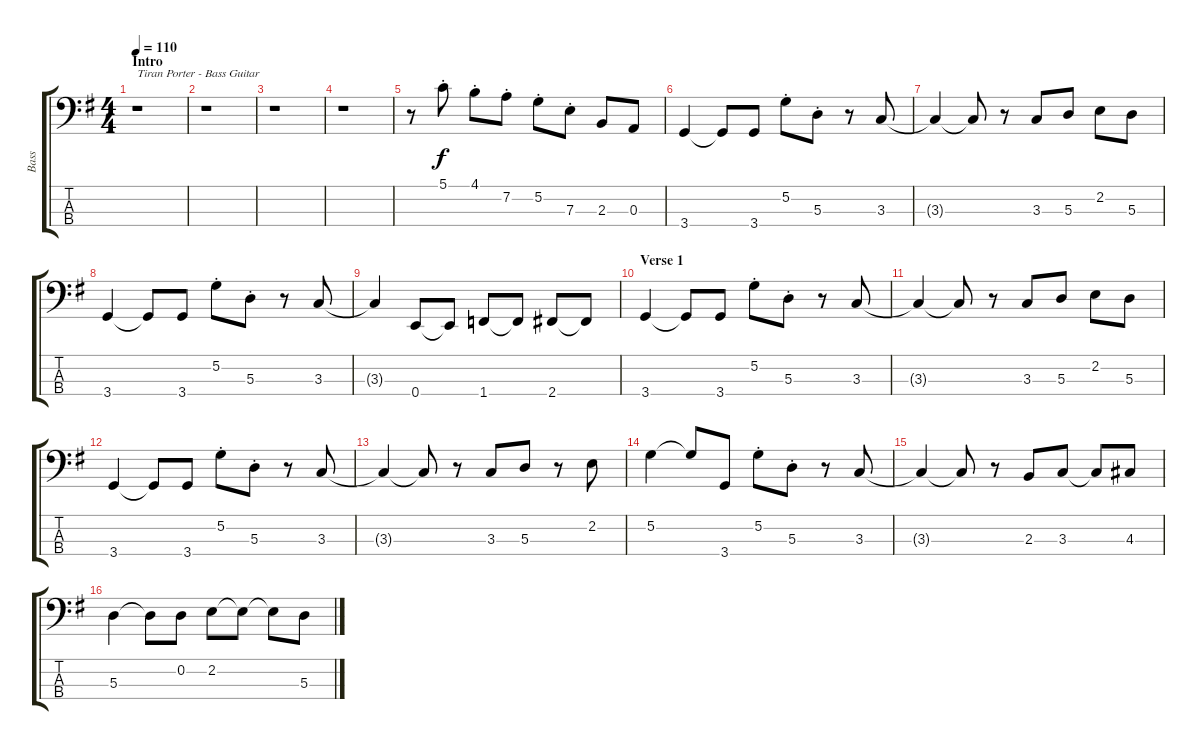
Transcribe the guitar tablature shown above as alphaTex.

\track ("Bass" "Bass") {instrument electricbassfinger}
\staff {score tabs}
\tuning (G2 D2 A1 E1) {hide}
\ts (4 4)
\section ("" "Intro")
\tempo 110
\clef f4
\ks g
r.1{txt "Tiran Porter - Bass Guitar" dy f instrument electricbassfinger} |
r.1 |
r.1 |
r.1 |
r.8 5.1{st}.8 4.1{st}.8 7.2{st}.8 5.2{st}.8 7.3{st}.8 2.3.8 0.3.8 |
3.4.4 3.4{t}.8 3.4.8 5.2{st}.8 5.3{st}.8 r.8 3.3.8 |
3.3{t}.4 3.3{t}.8 r.8 3.3.8 5.3.8 2.2.8 5.3.8 |
3.4.4 3.4{t}.8 3.4.8 5.2{st}.8 5.3{st}.8 r.8 3.3.8 |
3.3{t}.4 0.4.8 0.4{t}.8 1.4.8 1.4{t}.8 2.4.8 2.4{t}.8 |
\section ("" "Verse 1")
3.4.4 3.4{t}.8 3.4.8 5.2{st}.8 5.3{st}.8 r.8 3.3.8 |
3.3{t}.4 3.3{t}.8 r.8 3.3.8 5.3.8 2.2.8 5.3.8 |
3.4.4 3.4{t}.8 3.4.8 5.2{st}.8 5.3{st}.8 r.8 3.3.8 |
3.3{t}.4 3.3{t}.8 r.8 3.3.8 5.3.8 r.8 2.2.8 |
5.2.4 5.2{t}.8 3.4.8 5.2{st}.8 5.3{st}.8 r.8 3.3.8 |
3.3{t}.4 3.3{t}.8 r.8 2.3.8 3.3.8 3.3{t}.8 4.3.8 |
5.3.4 5.3{t}.8 0.2.8 2.2.8 2.2{t}.8 2.2{t}.8 5.3.8
